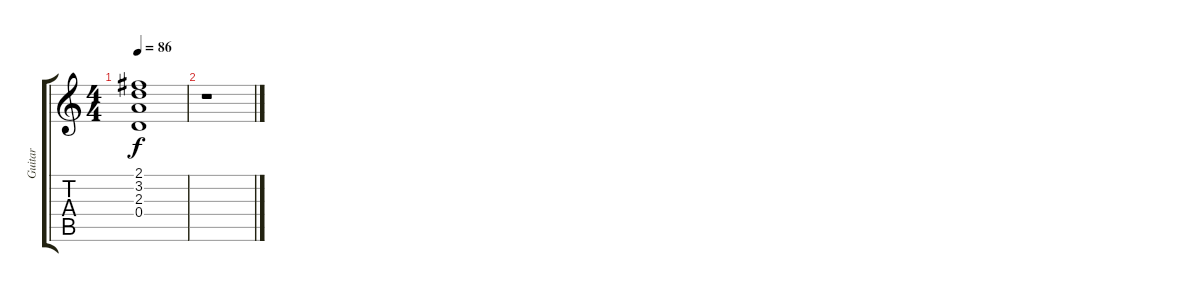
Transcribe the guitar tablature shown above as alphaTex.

\track ("Guitar" "Guitar") {instrument overdrivenguitar}
\staff {score tabs}
\tuning (E4 B3 G3 D3 A2 E2) {hide}
\ts (4 4)
\tempo 86
\clef g2
\ks c
(2.1{t} 3.2{t} 2.3{t} 0.4{t}).1{dy f} |
r.1
